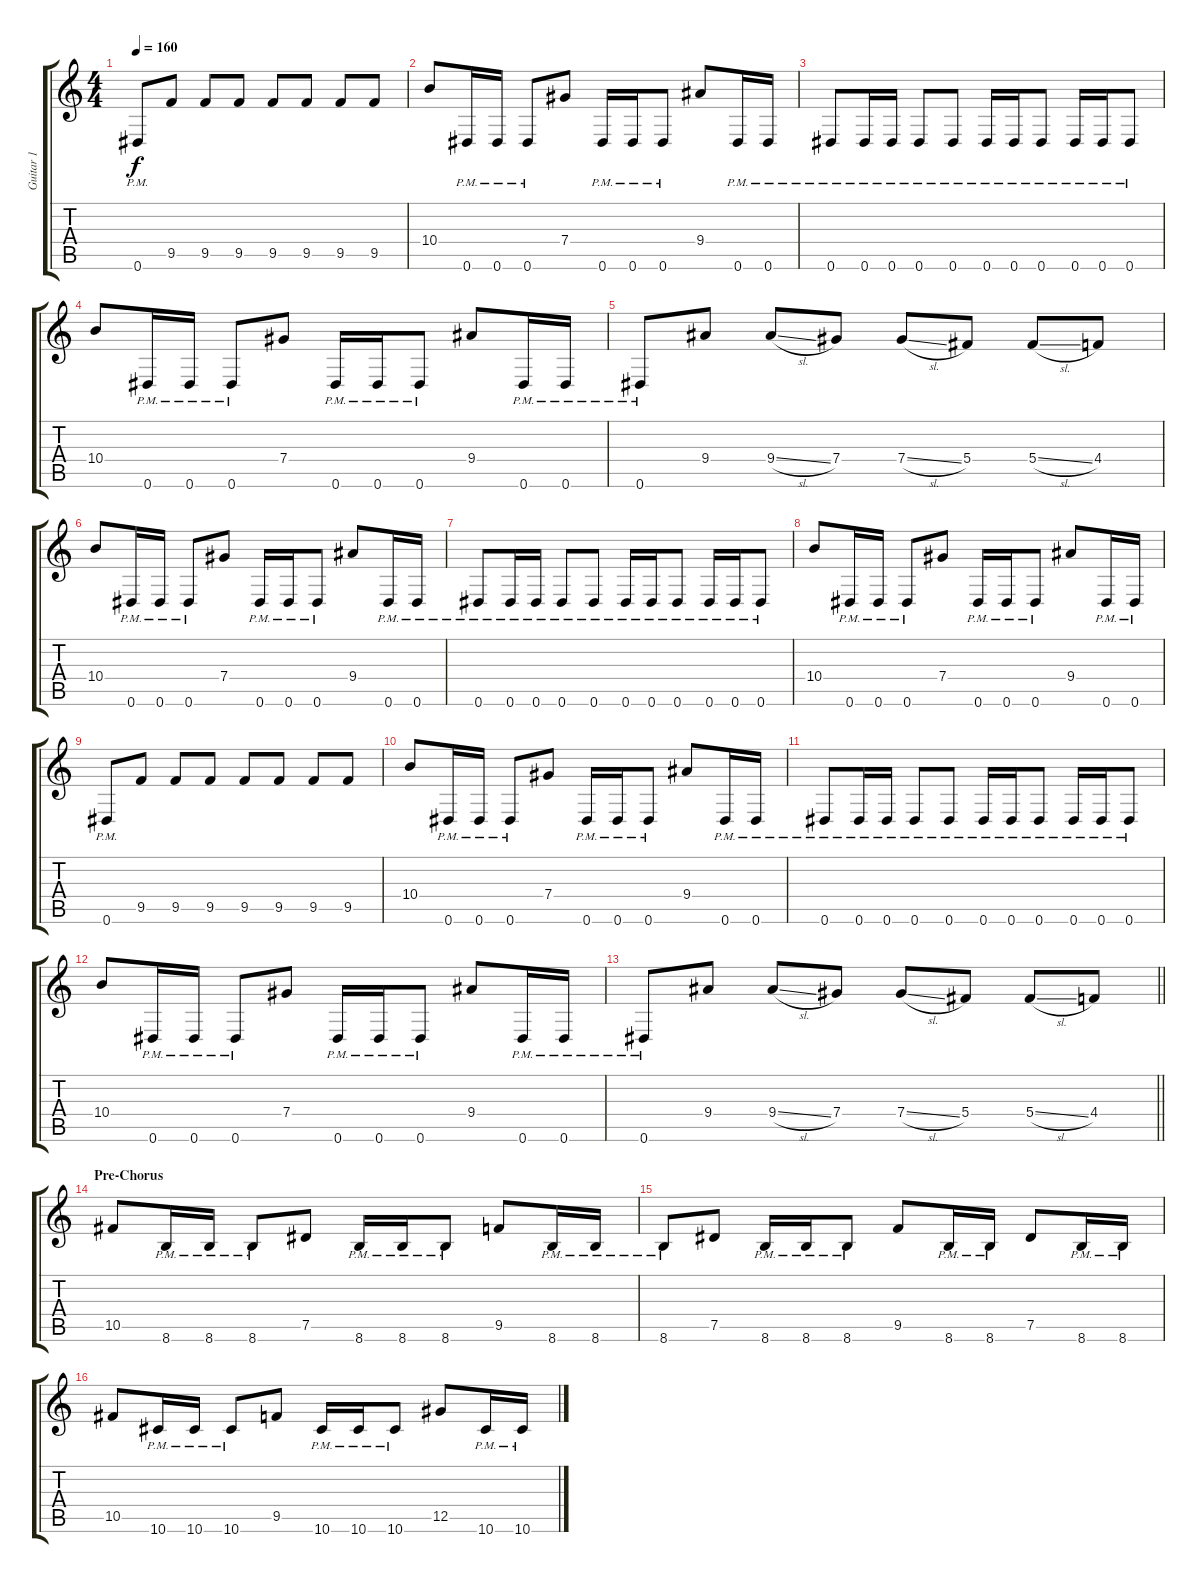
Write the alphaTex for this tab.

\track ("Guitar 1" "Guitar 1") {instrument distortionguitar}
\staff {score tabs}
\tuning (Eb4 Bb3 Gb3 Db3 Ab2 Eb2) {hide}
\ts (4 4)
\tempo 160
\clef g2
\ks c
0.6{pm}.8{dy f} 9.5.8 9.5.8 9.5.8 9.5.8 9.5.8 9.5.8 9.5.8 |
10.4.8 0.6{pm}.16 0.6{pm}.16 0.6{pm}.8 7.4.8 0.6{pm}.16 0.6{pm}.16 0.6{pm}.8 9.4.8 0.6{pm}.16 0.6{pm}.16 |
0.6{pm}.8 0.6{pm}.16 0.6{pm}.16 0.6{pm}.8 0.6{pm}.8 0.6{pm}.16 0.6{pm}.16 0.6{pm}.8 0.6{pm}.16 0.6{pm}.16 0.6{pm}.8 |
10.4.8 0.6{pm}.16 0.6{pm}.16 0.6{pm}.8 7.4.8 0.6{pm}.16 0.6{pm}.16 0.6{pm}.8 9.4.8 0.6{pm}.16 0.6{pm}.16 |
0.6{pm}.8 9.4.8 9.4{sl}.8 7.4.8 7.4{sl}.8 5.4.8 5.4{sl}.8 4.4.8 |
10.4.8 0.6{pm}.16 0.6{pm}.16 0.6{pm}.8 7.4.8 0.6{pm}.16 0.6{pm}.16 0.6{pm}.8 9.4.8 0.6{pm}.16 0.6{pm}.16 |
0.6{pm}.8 0.6{pm}.16 0.6{pm}.16 0.6{pm}.8 0.6{pm}.8 0.6{pm}.16 0.6{pm}.16 0.6{pm}.8 0.6{pm}.16 0.6{pm}.16 0.6{pm}.8 |
10.4.8 0.6{pm}.16 0.6{pm}.16 0.6{pm}.8 7.4.8 0.6{pm}.16 0.6{pm}.16 0.6{pm}.8 9.4.8 0.6{pm}.16 0.6{pm}.16 |
0.6{pm}.8 9.5.8 9.5.8 9.5.8 9.5.8 9.5.8 9.5.8 9.5.8 |
10.4.8 0.6{pm}.16 0.6{pm}.16 0.6{pm}.8 7.4.8 0.6{pm}.16 0.6{pm}.16 0.6{pm}.8 9.4.8 0.6{pm}.16 0.6{pm}.16 |
0.6{pm}.8 0.6{pm}.16 0.6{pm}.16 0.6{pm}.8 0.6{pm}.8 0.6{pm}.16 0.6{pm}.16 0.6{pm}.8 0.6{pm}.16 0.6{pm}.16 0.6{pm}.8 |
10.4.8 0.6{pm}.16 0.6{pm}.16 0.6{pm}.8 7.4.8 0.6{pm}.16 0.6{pm}.16 0.6{pm}.8 9.4.8 0.6{pm}.16 0.6{pm}.16 |
\barLineRight lightlight
0.6{pm}.8 9.4.8 9.4{sl}.8 7.4.8 7.4{sl}.8 5.4.8 5.4{sl}.8 4.4.8 |
\section ("" "Pre-Chorus")
10.5.8 8.6{pm}.16 8.6{pm}.16 8.6{pm}.8 7.5.8 8.6{pm}.16 8.6{pm}.16 8.6{pm}.8 9.5.8 8.6{pm}.16 8.6{pm}.16 |
8.6{pm}.8 7.5.8 8.6{pm}.16 8.6{pm}.16 8.6{pm}.8 9.5.8 8.6{pm}.16 8.6{pm}.16 7.5.8 8.6{pm}.16 8.6{pm}.16 |
10.5.8 10.6{pm}.16 10.6{pm}.16 10.6{pm}.8 9.5.8 10.6{pm}.16 10.6{pm}.16 10.6{pm}.8 12.5.8 10.6{pm}.16 10.6{pm}.16
